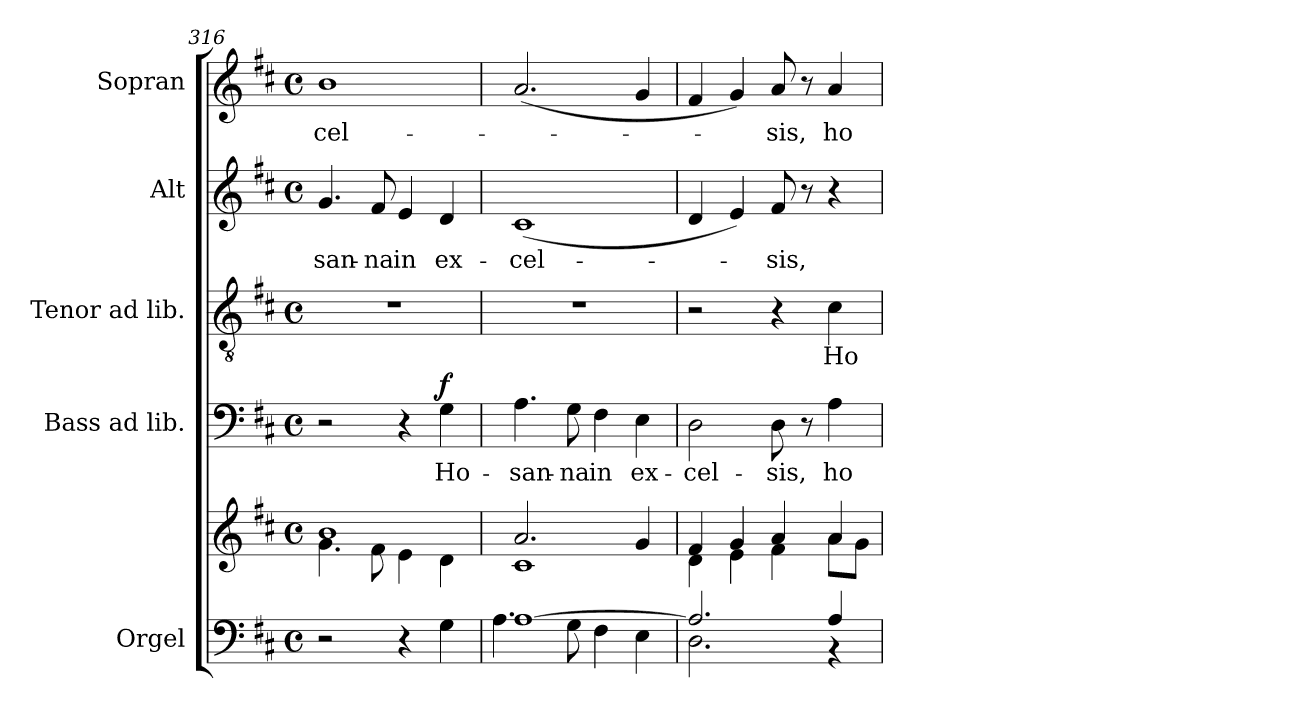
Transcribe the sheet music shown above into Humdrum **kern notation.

**kern	**kern	**kern	**text	**dynam	**kern	**text	**kern	**text	**kern	**text
*part5	*part5	*part4	*part4	*part4	*part3	*part3	*part2	*part2	*part1	*part1
*staff6	*staff5	*staff4	*staff4	*staff4	*staff3	*staff3	*staff2	*staff2	*staff1	*staff1
*I"Orgel	*	*I"Bass ad lib.	*	*	*I"Tenor ad lib.	*	*I"Alt	*	*I"Sopran	*
*I'Org.	*	*I'B.	*	*	*I'T.	*	*I'A.	*	*I'S.	*
*clefF4	*clefG2	*clefF4	*	*	*clefGv2	*	*clefG2	*	*clefG2	*
*k[f#c#]	*k[f#c#]	*k[f#c#]	*	*	*k[f#c#]	*	*k[f#c#]	*	*k[f#c#]	*
*D:	*D:	*D:	*	*	*D:	*	*D:	*	*D:	*
*M4/4	*M4/4	*M4/4	*	*	*M4/4	*	*M4/4	*	*M4/4	*
*met(c)	*met(c)	*met(c)	*	*	*met(c)	*	*met(c)	*	*met(c)	*
=316	=316	=316	=316	=316	=316	=316	=316	=316	=316	=316
*	*^	*	*	*	*	*	*	*	*	*
!	!	!	!	!	!	!	!	!	!LO:LY:b	!	!LO:LY:b
2r	1b	4.g\	2r	.	.	1r	.	4.g/	-san-	1b	-cel-
!	!	!	!	!	!	!	!	!	!LO:LY:b	!	!
.	.	8f#\	.	.	.	.	.	8f#/	-na	.	.
!	!	!	!	!	!	!	!	!	!LO:LY:b	!	!
4r	.	4e\	4r	.	.	.	.	4e/	in	.	.
!	!	!	!	!LO:LY:b	!LO:DY:a	!	!	!	!LO:LY:b	!	!
4G\	.	4d\	4G\	Ho-	f	.	.	4d/	ex-	.	.
!!LO:PB:g=z
=317	=317	=317	=317	=317	=317	=317	=317	=317	=317	=317	=317
*^	*	*	*	*	*	*	*	*	*	*	*
!	!	!	!	!	!LO:LY:b	!	!	!	!	!LO:LY:b	!	!
[>1A	4.A\	2.a/	1c#	4.A\	-san-	.	1r	.	(<1c#	-cel-	(<2.a/	.
!	!	!	!	!	!LO:LY:b	!	!	!	!	!	!	!
.	8G\	.	.	8G\	-na	.	.	.	.	.	.	.
!	!	!	!	!	!LO:LY:b	!	!	!	!	!	!	!
.	4F#\	.	.	4F#\	in	.	.	.	.	.	.	.
!	!	!	!	!	!LO:LY:b	!	!	!	!	!	!	!
.	4E\	4g/	.	4E\	ex-	.	.	.	.	.	4g/	.
=318	=318	=318	=318	=318	=318	=318	=318	=318	=318	=318	=318	=318
!	!	!	!	!	!LO:LY:b	!	!	!	!	!	!	!
2.A/]	2.D\	4f#/	4d\	2D\	-cel-	.	2r	.	4d/	.	4f#/	.
.	.	4g/	4e\	.	.	.	.	.	4e/)	.	4g/)	.
!	!	!	!	!	!LO:LY:b	!	!	!	!	!LO:LY:b	!	!LO:LY:b
.	.	4a/	4f#\	8D\	-sis,	.	4r	.	8f#/	-sis,	8a/	-sis,
.	.	.	.	8r	.	.	.	.	8r	.	8r	.
!	!	!	!	!	!LO:LY:b	!	!	!LO:LY:b	!	!	!	!LO:LY:b
4A/	4rBB	4a/	8a\L	4A\	ho-	.	4c#\	Ho-	4r	.	4a/	ho-
.	.	.	8g\J	.	.	.	.	.	.	.	.	.
*v	*v	*	*	*	*	*	*	*	*	*	*	*
*	*v	*v	*	*	*	*	*	*	*	*	*
=	=	=	=	=	=	=	=	=	=	=
*-	*-	*-	*-	*-	*-	*-	*-	*-	*-	*-
